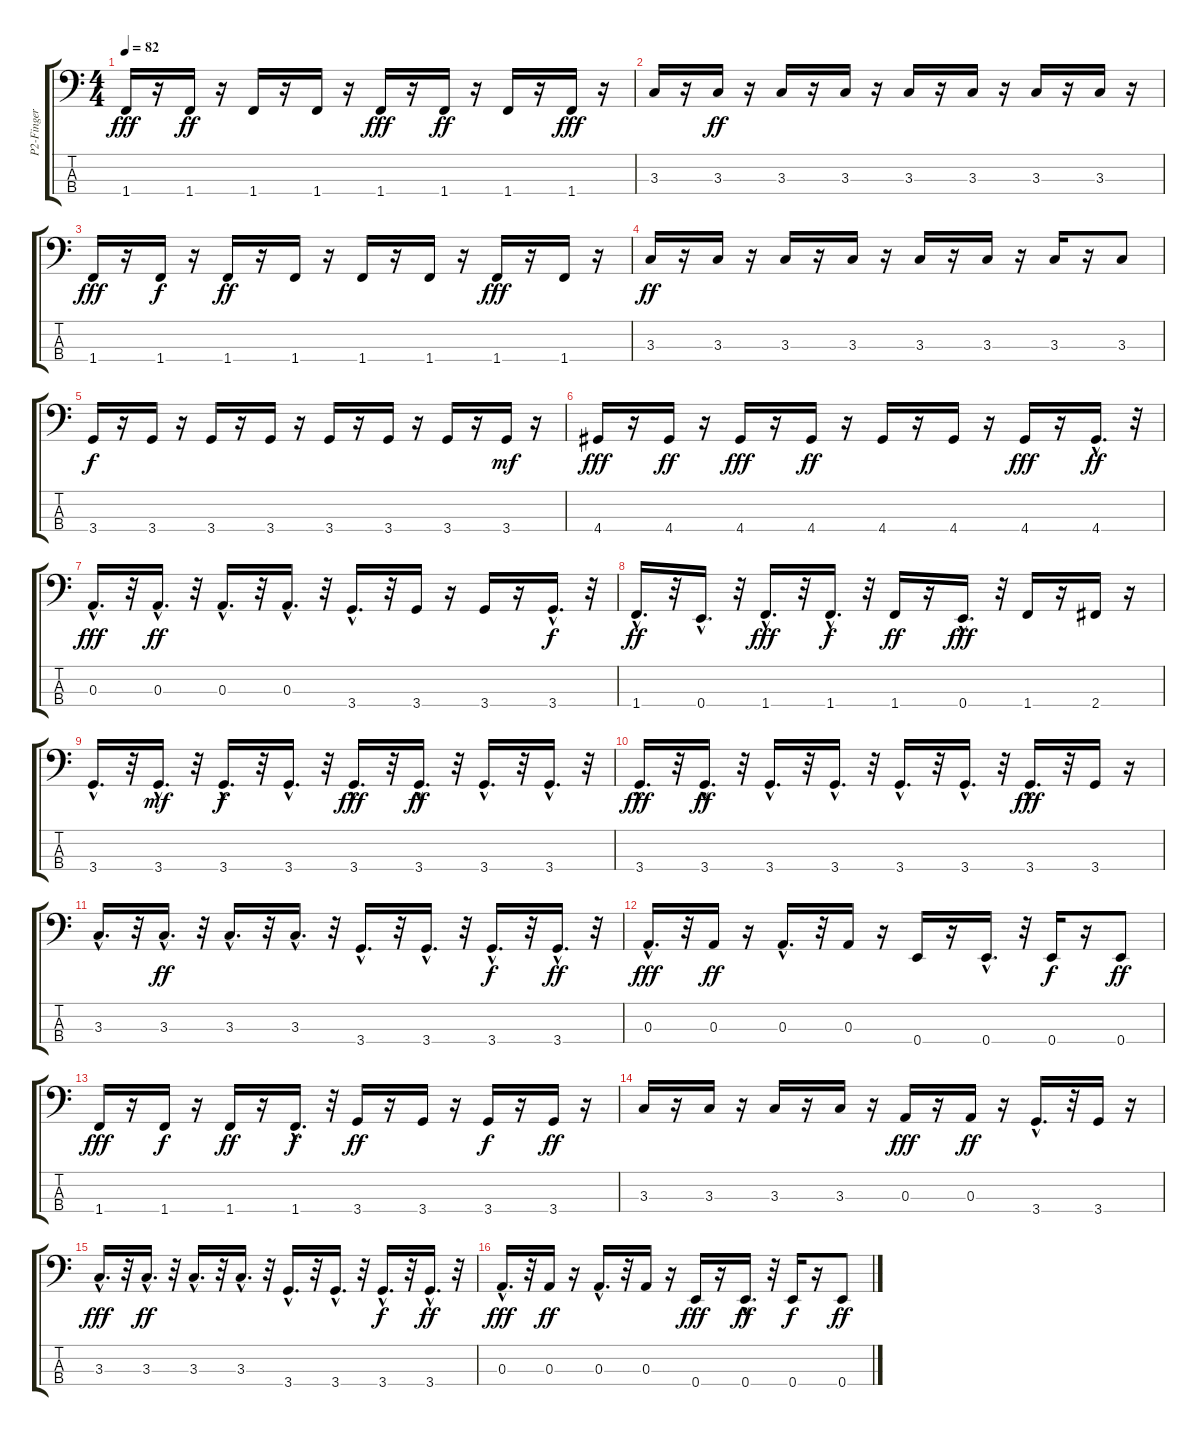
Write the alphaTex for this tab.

\track ("P2-Finger Bass." "P2-Finger ") {instrument electricbassfinger}
\staff {score tabs}
\tuning (G2 D2 A1 E1) {hide}
\ts (4 4)
\tempo 82
\clef f4
\ks c
1.4.16{dy fff} r.16 1.4.16{dy ff} r.16 1.4.16 r.16 1.4.16 r.16 1.4.16{dy fff} r.16 1.4.16{dy ff} r.16 1.4.16 r.16 1.4.16{dy fff} r.16 |
3.3.16 r.16 3.3.16{dy ff} r.16 3.3.16 r.16 3.3.16 r.16 3.3.16 r.16 3.3.16 r.16 3.3.16 r.16 3.3.16 r.16 |
1.4.16{dy fff} r.16 1.4.16{dy f} r.16 1.4.16{dy ff} r.16 1.4.16 r.16 1.4.16 r.16 1.4.16 r.16 1.4.16{dy fff} r.16 1.4.16 r.16 |
3.3.16{dy ff} r.16 3.3.16 r.16 3.3.16 r.16 3.3.16 r.16 3.3.16 r.16 3.3.16 r.16 3.3.16 r.16 3.3.8 |
3.4.16{dy f} r.16 3.4.16 r.16 3.4.16 r.16 3.4.16 r.16 3.4.16 r.16 3.4.16 r.16 3.4.16 r.16 3.4.16{dy mf} r.16 |
4.4.16{dy fff} r.16 4.4.16{dy ff} r.16 4.4.16{dy fff} r.16 4.4.16{dy ff} r.16 4.4.16 r.16 4.4.16 r.16 4.4.16{dy fff} r.16 4.4{hac}.16{d dy ff} r.32 |
0.3{hac}.16{d dy fff} r.32 0.3{hac}.16{d dy ff} r.32 0.3{hac}.16{d} r.32 0.3{hac}.16{d} r.32 3.4{hac}.16{d} r.32 3.4.16 r.16 3.4.16 r.16 3.4{hac}.16{d dy f} r.32 |
1.4{hac}.16{d dy ff} r.32 0.4{hac}.16{d} r.32 1.4{hac}.16{d dy fff} r.32 1.4{hac}.16{d dy f} r.32 1.4.16{dy ff} r.16 0.4{hac}.16{d dy fff} r.32 1.4.16 r.16 2.4.16 r.16 |
3.4{hac}.16{d} r.32 3.4{hac}.16{d dy mf} r.32 3.4{hac}.16{d dy f} r.32 3.4{hac}.16{d} r.32 3.4{hac}.16{d dy fff} r.32 3.4{hac}.16{d dy ff} r.32 3.4{hac}.16{d} r.32 3.4{hac}.16{d} r.32 |
3.4{hac}.16{d dy fff} r.32 3.4{hac}.16{d dy ff} r.32 3.4{hac}.16{d} r.32 3.4{hac}.16{d} r.32 3.4{hac}.16{d} r.32 3.4{hac}.16{d} r.32 3.4{hac}.16{d dy fff} r.32 3.4.16 r.16 |
3.3{hac}.16{d} r.32 3.3{hac}.16{d dy ff} r.32 3.3{hac}.16{d} r.32 3.3{hac}.16{d} r.32 3.4{hac}.16{d} r.32 3.4{hac}.16{d} r.32 3.4{hac}.16{d dy f} r.32 3.4{hac}.16{d dy ff} r.32 |
0.3{hac}.16{d dy fff} r.32 0.3.16{dy ff} r.16 0.3{hac}.16{d} r.32 0.3.16 r.16 0.4.16 r.16 0.4{hac}.16{d} r.32 0.4.16{dy f} r.16 0.4.8{dy ff} |
1.4.16{dy fff} r.16 1.4.16{dy f} r.16 1.4.16{dy ff} r.16 1.4{hac}.16{d dy f} r.32 3.4.16{dy ff} r.16 3.4.16 r.16 3.4.16{dy f} r.16 3.4.16{dy ff} r.16 |
3.3.16 r.16 3.3.16 r.16 3.3.16 r.16 3.3.16 r.16 0.3.16{dy fff} r.16 0.3.16{dy ff} r.16 3.4{hac}.16{d} r.32 3.4.16 r.16 |
3.3{hac}.16{d dy fff} r.32 3.3{hac}.16{d dy ff} r.32 3.3{hac}.16{d} r.32 3.3{hac}.16{d} r.32 3.4{hac}.16{d} r.32 3.4{hac}.16{d} r.32 3.4{hac}.16{d dy f} r.32 3.4{hac}.16{d dy ff} r.32 |
0.3{hac}.16{d dy fff} r.32 0.3.16{dy ff} r.16 0.3{hac}.16{d} r.32 0.3.16 r.16 0.4.16{dy fff} r.16 0.4{hac}.16{d dy ff} r.32 0.4.16{dy f} r.16 0.4.8{dy ff}
